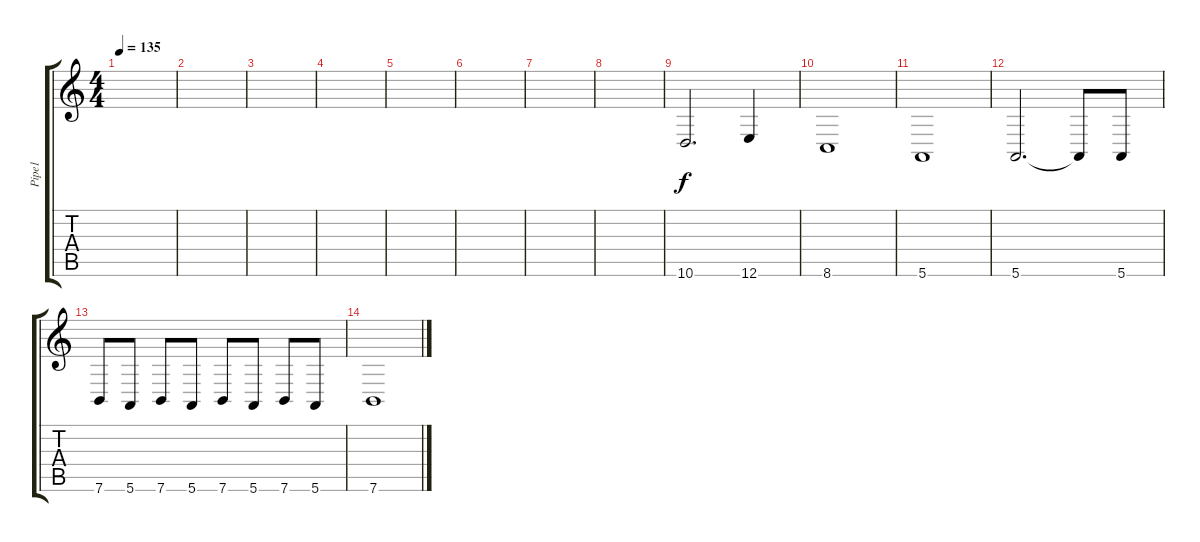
\track ("Pipe1" "Pipe1") {instrument altosax}
\staff {score tabs}
\tuning (E4 B3 G3 D3 A2 E2) {hide}
\ts (4 4)
\tempo 135
\clef g2
\ks c
|
|
|
|
|
|
|
|
10.6.2{d} 12.6.4 |
8.6.1 |
5.6.1 |
5.6.2{d} 5.6{t}.8 5.6.8 |
7.6.8 5.6.8 7.6.8 5.6.8 7.6.8 5.6.8 7.6.8 5.6.8 |
7.6.1
